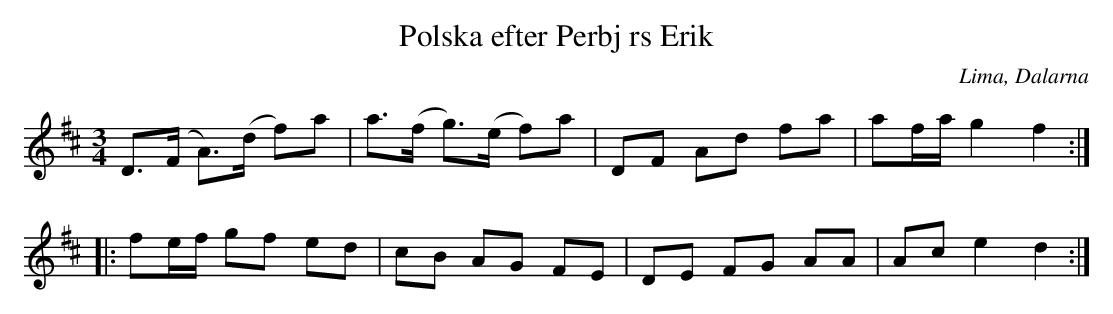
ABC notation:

X:1
T:Polska efter Perbj rs Erik
O:Lima, Dalarna
M:3/4
L:1/8
K:D
D>(F A>)(d f)a | a>(f g>)(e f)a | DF Ad fa | af/a/ g2 f2 ::
fe/f/ gf ed | cB AG FE | DE FG AA | Ac e2 d2 :|
